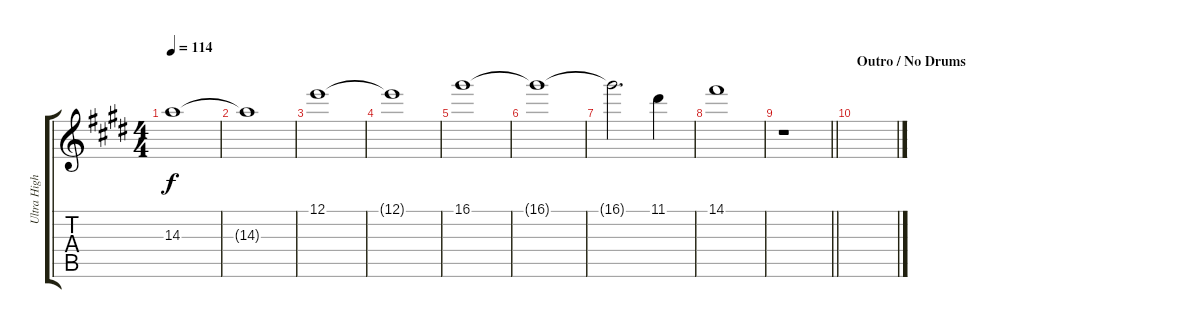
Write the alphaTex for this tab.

\track ("Ultra High Strings" "Ultra High") {instrument stringensemble2}
\staff {score tabs}
\tuning (E5 B4 G4 D4 A3 E3) {hide}
\ts (4 4)
\tempo 114
\clef g2
\ks e
14.3.1{dy f} |
14.3{t}.1 |
12.1.1 |
12.1{t}.1 |
16.1.1 |
16.1{t}.1 |
16.1{t}.2{d} 11.1.4 |
14.1.1 |
\barLineRight lightlight
r.1 |
\section ("" "Outro / No Drums")
